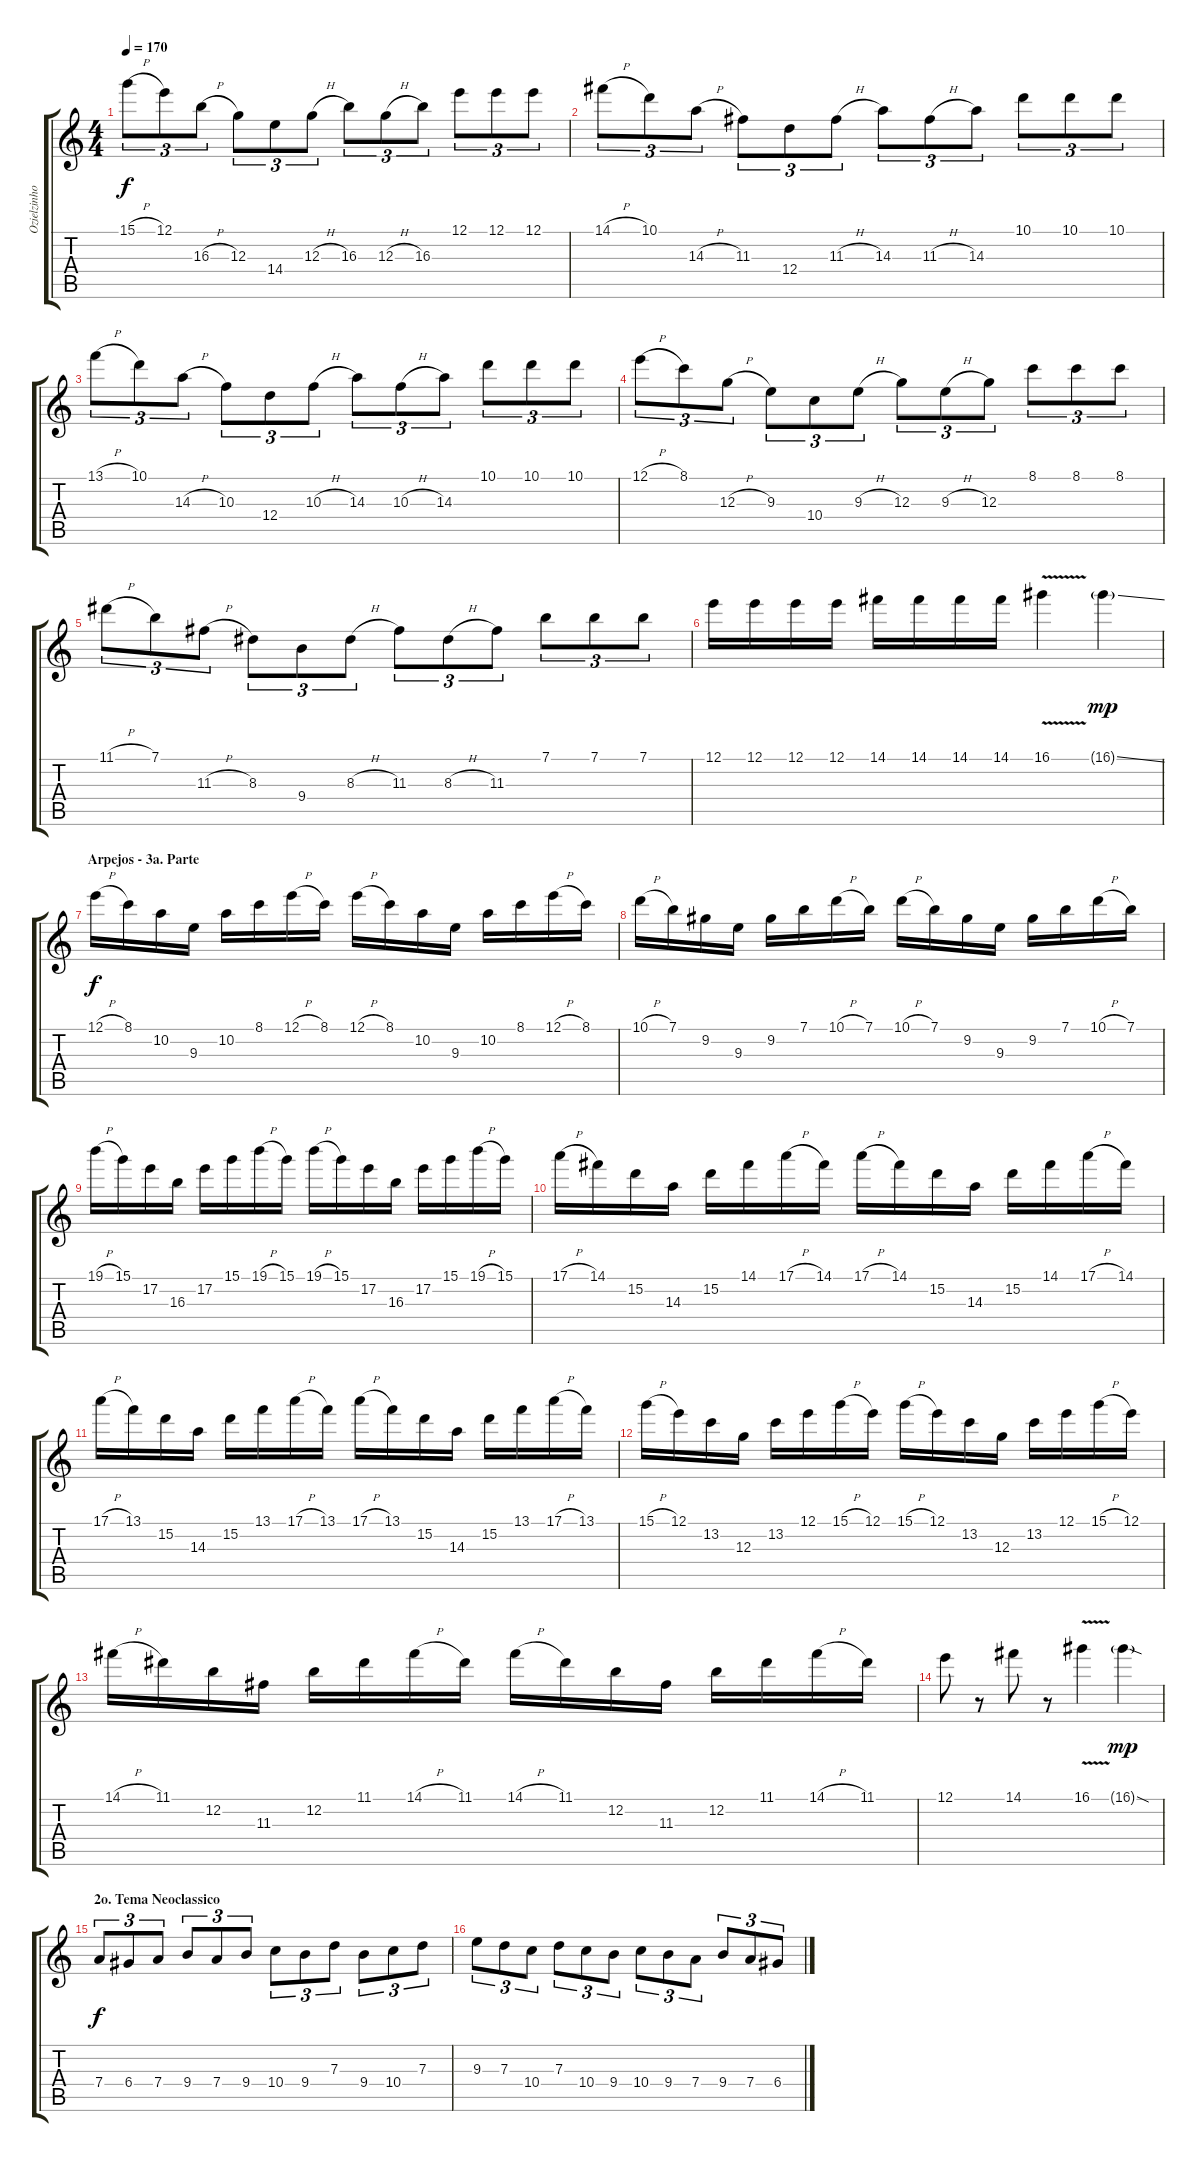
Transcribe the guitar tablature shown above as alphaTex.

\track ("Ozielzinho" "Ozielzinho") {instrument overdrivenguitar}
\staff {score tabs}
\tuning (E4 B3 G3 D3 A2 E2) {hide}
\ts (4 4)
\tempo 170
\clef g2
\ks c
15.1{h}.8{tu (3 2) dy f} 12.1.8{tu (3 2)} 16.3{h}.8{tu (3 2)} 12.3.8{tu (3 2)} 14.4.8{tu (3 2)} 12.3{h}.8{tu (3 2)} 16.3.8{tu (3 2)} 12.3{h}.8{tu (3 2)} 16.3.8{tu (3 2)} 12.1.8{tu (3 2)} 12.1.8{tu (3 2)} 12.1.8{tu (3 2)} |
14.1{h}.8{tu (3 2)} 10.1.8{tu (3 2)} 14.3{h}.8{tu (3 2)} 11.3.8{tu (3 2)} 12.4.8{tu (3 2)} 11.3{h}.8{tu (3 2)} 14.3.8{tu (3 2)} 11.3{h}.8{tu (3 2)} 14.3.8{tu (3 2)} 10.1.8{tu (3 2)} 10.1.8{tu (3 2)} 10.1.8{tu (3 2)} |
13.1{h}.8{tu (3 2)} 10.1.8{tu (3 2)} 14.3{h}.8{tu (3 2)} 10.3.8{tu (3 2)} 12.4.8{tu (3 2)} 10.3{h}.8{tu (3 2)} 14.3.8{tu (3 2)} 10.3{h}.8{tu (3 2)} 14.3.8{tu (3 2)} 10.1.8{tu (3 2)} 10.1.8{tu (3 2)} 10.1.8{tu (3 2)} |
12.1{h}.8{tu (3 2)} 8.1.8{tu (3 2)} 12.3{h}.8{tu (3 2)} 9.3.8{tu (3 2)} 10.4.8{tu (3 2)} 9.3{h}.8{tu (3 2)} 12.3.8{tu (3 2)} 9.3{h}.8{tu (3 2)} 12.3.8{tu (3 2)} 8.1.8{tu (3 2)} 8.1.8{tu (3 2)} 8.1.8{tu (3 2)} |
11.1{h}.8{tu (3 2)} 7.1.8{tu (3 2)} 11.3{h}.8{tu (3 2)} 8.3.8{tu (3 2)} 9.4.8{tu (3 2)} 8.3{h}.8{tu (3 2)} 11.3.8{tu (3 2)} 8.3{h}.8{tu (3 2)} 11.3.8{tu (3 2)} 7.1.8{tu (3 2)} 7.1.8{tu (3 2)} 7.1.8{tu (3 2)} |
12.1.16 12.1.16 12.1.16 12.1.16 14.1.16 14.1.16 14.1.16 14.1.16 16.1{v}.4 16.1{ss g}.4{dy mp} |
\section ("" "Arpejos - 3a. Parte")
12.1{h}.16{dy f} 8.1.16 10.2.16 9.3.16 10.2.16 8.1.16 12.1{h}.16 8.1.16 12.1{h}.16 8.1.16 10.2.16 9.3.16 10.2.16 8.1.16 12.1{h}.16 8.1.16 |
10.1{h}.16 7.1.16 9.2.16 9.3.16 9.2.16 7.1.16 10.1{h}.16 7.1.16 10.1{h}.16 7.1.16 9.2.16 9.3.16 9.2.16 7.1.16 10.1{h}.16 7.1.16 |
19.1{h}.16 15.1.16 17.2.16 16.3.16 17.2.16 15.1.16 19.1{h}.16 15.1.16 19.1{h}.16 15.1.16 17.2.16 16.3.16 17.2.16 15.1.16 19.1{h}.16 15.1.16 |
17.1{h}.16 14.1.16 15.2.16 14.3.16 15.2.16 14.1.16 17.1{h}.16 14.1.16 17.1{h}.16 14.1.16 15.2.16 14.3.16 15.2.16 14.1.16 17.1{h}.16 14.1.16 |
17.1{h}.16 13.1.16 15.2.16 14.3.16 15.2.16 13.1.16 17.1{h}.16 13.1.16 17.1{h}.16 13.1.16 15.2.16 14.3.16 15.2.16 13.1.16 17.1{h}.16 13.1.16 |
15.1{h}.16 12.1.16 13.2.16 12.3.16 13.2.16 12.1.16 15.1{h}.16 12.1.16 15.1{h}.16 12.1.16 13.2.16 12.3.16 13.2.16 12.1.16 15.1{h}.16 12.1.16 |
14.1{h}.16 11.1.16 12.2.16 11.3.16 12.2.16 11.1.16 14.1{h}.16 11.1.16 14.1{h}.16 11.1.16 12.2.16 11.3.16 12.2.16 11.1.16 14.1{h}.16 11.1.16 |
12.1.8 r.8 14.1.8 r.8 16.1{v}.4 16.1{sod g}.4{dy mp} |
\section ("" "2o. Tema Neoclassico")
7.4.8{tu (3 2) dy f} 6.4.8{tu (3 2)} 7.4.8{tu (3 2)} 9.4.8{tu (3 2)} 7.4.8{tu (3 2)} 9.4.8{tu (3 2)} 10.4.8{tu (3 2)} 9.4.8{tu (3 2)} 7.3.8{tu (3 2)} 9.4.8{tu (3 2)} 10.4.8{tu (3 2)} 7.3.8{tu (3 2)} |
9.3.8{tu (3 2)} 7.3.8{tu (3 2)} 10.4.8{tu (3 2)} 7.3.8{tu (3 2)} 10.4.8{tu (3 2)} 9.4.8{tu (3 2)} 10.4.8{tu (3 2)} 9.4.8{tu (3 2)} 7.4.8{tu (3 2)} 9.4.8{tu (3 2)} 7.4.8{tu (3 2)} 6.4.8{tu (3 2)}
